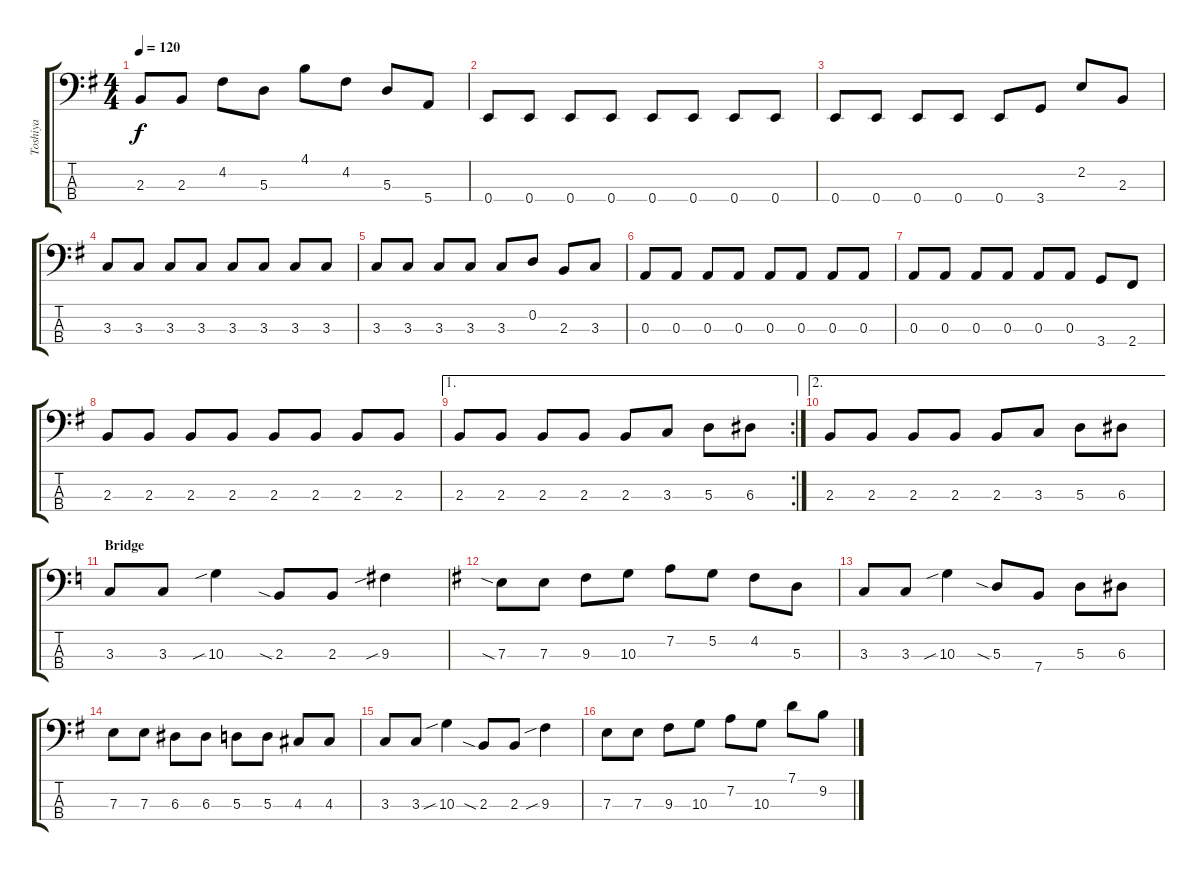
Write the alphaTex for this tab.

\track ("Toshiya" "Toshiya") {instrument electricbasspick}
\staff {score tabs}
\tuning (G2 D2 A1 E1) {hide}
\ts (4 4)
\tempo 120
\clef f4
\ks g
2.3.8{dy f} 2.3.8 4.2.8 5.3.8 4.1.8 4.2.8 5.3.8 5.4.8 |
0.4.8 0.4.8 0.4.8 0.4.8 0.4.8 0.4.8 0.4.8 0.4.8 |
0.4.8 0.4.8 0.4.8 0.4.8 0.4.8 3.4.8 2.2.8 2.3.8 |
3.3.8 3.3.8 3.3.8 3.3.8 3.3.8 3.3.8 3.3.8 3.3.8 |
3.3.8 3.3.8 3.3.8 3.3.8 3.3.8 0.2.8 2.3.8 3.3.8 |
0.3.8 0.3.8 0.3.8 0.3.8 0.3.8 0.3.8 0.3.8 0.3.8 |
0.3.8 0.3.8 0.3.8 0.3.8 0.3.8 0.3.8 3.4.8 2.4.8 |
2.3.8 2.3.8 2.3.8 2.3.8 2.3.8 2.3.8 2.3.8 2.3.8 |
\ae 1
\rc 2
2.3.8 2.3.8 2.3.8 2.3.8 2.3.8 3.3.8 5.3.8 6.3.8 |
\ae 2
2.3.8 2.3.8 2.3.8 2.3.8 2.3.8 3.3.8 5.3.8 6.3.8 |
\section ("" "Bridge")
\ks c
3.3.8 3.3.8 10.3{sib}.4 2.3{sia}.8 2.3.8 9.3{sib}.4 |
\ks g
7.3{sia}.8 7.3.8 9.3.8 10.3.8 7.2.8 5.2.8 4.2.8 5.3.8 |
3.3.8 3.3.8 10.3{sib}.4 5.3{sia}.8 7.4.8 5.3.8 6.3.8 |
7.3.8 7.3.8 6.3.8 6.3.8 5.3.8 5.3.8 4.3.8 4.3.8 |
3.3.8 3.3.8 10.3{sib}.4 2.3{sia}.8 2.3.8 9.3{sib}.4 |
7.3.8 7.3.8 9.3.8 10.3.8 7.2.8 10.3.8 7.1.8 9.2.8
